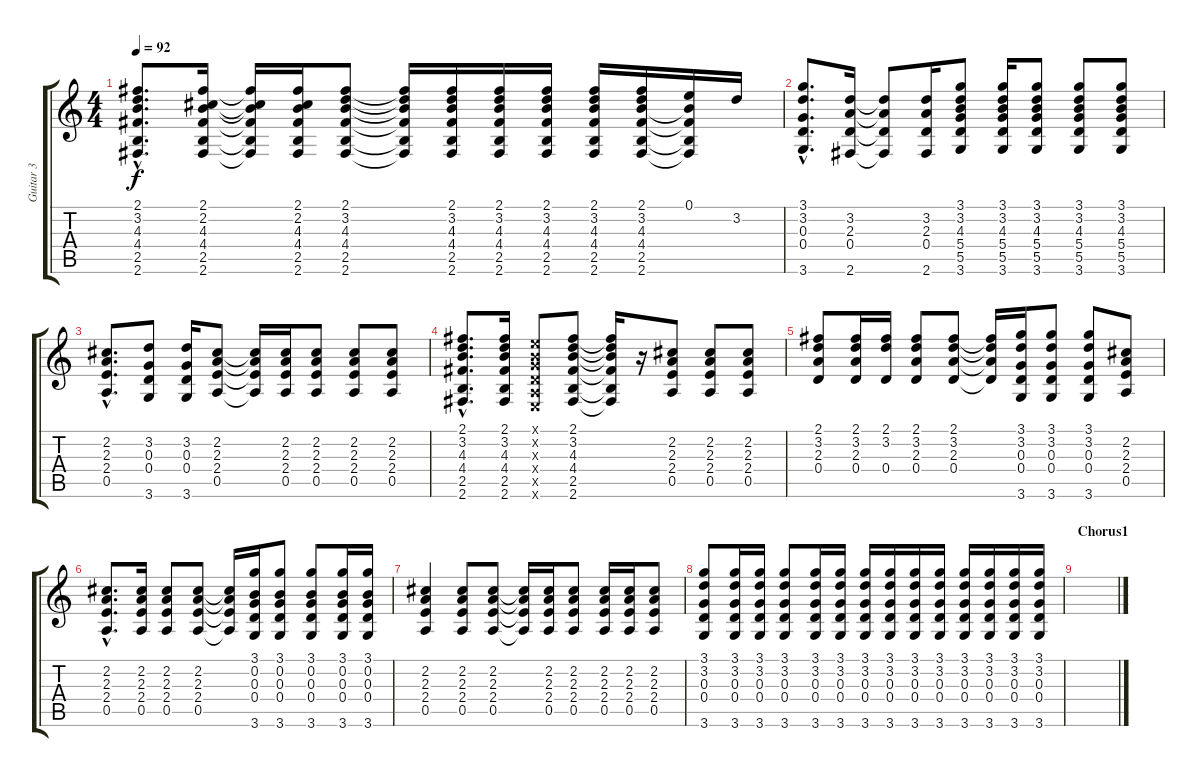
\track ("Guitar 3" "Guitar 3") {instrument acousticguitarnylon}
\staff {score tabs}
\tuning (E4 B3 G3 D3 A2 E2) {hide}
\ts (4 4)
\tempo 92
\clef g2
\ks c
(2.1{hac} 3.2{hac} 4.3{hac} 4.4{hac} 2.5{hac} 2.6{hac}).8{d dy f} (2.1 2.2 4.3 4.4 2.5 2.6).16 (2.1{t} 2.2{t} 4.3{t} 4.4{t} 2.5{t} 2.6{t}).16 (2.1 2.2 4.3 4.4 2.5 2.6).16 (2.1 3.2 4.3 4.4 2.5 2.6).8 (2.1{t} 3.2{t} 4.3{t} 4.4{t} 2.5{t} 2.6{t}).16 (2.1 3.2 4.3 4.4 2.5 2.6).16 (2.1 3.2 4.3 4.4 2.5 2.6).16 (2.1 3.2 4.3 4.4 2.5 2.6).16 (2.1 3.2 4.3 4.4 2.5 2.6).16 (2.1 3.2 4.3 4.4 2.5 2.6).16 (0.1 4.3{t} 4.4{t} 2.5{t} 2.6{t}).16 3.2.16 |
(3.1{hac} 3.2{hac} 0.3{hac} 0.4{hac} 3.6{hac}).8{d} (3.2 2.3 0.4 2.6).16 (3.2{t} 2.3{t} 0.4{t} 2.6{t}).8 (3.2 2.3 0.4 2.6).16 (3.1 3.2 4.3 5.4 5.5 3.6).8 (3.1 3.2 4.3 5.4 5.5 3.6).16 (3.1 3.2 4.3 5.4 5.5 3.6).8 (3.1 3.2 4.3 5.4 5.5 3.6).8 (3.1 3.2 4.3 5.4 5.5 3.6).8 |
(2.2{hac} 2.3{hac} 2.4{hac} 0.5{hac}).8{d} (3.2 0.3 0.4 3.6).8 (3.2 0.3 0.4 3.6).16 (2.2 2.3 2.4 0.5).8 (2.2{t} 2.3{t} 2.4{t} 0.5{t}).16 (2.2 2.3 2.4 0.5).16 (2.2 2.3 2.4 0.5).8 (2.2 2.3 2.4 0.5).8 (2.2 2.3 2.4 0.5).8 |
(2.1{hac} 3.2{hac} 4.3{hac} 4.4{hac} 2.5{hac} 2.6{hac}).8{d} (2.1 3.2 4.3 4.4 2.5 2.6).16 (0.1{x} 0.2{x} 0.3{x} 0.4{x} 0.5{x} 0.6{x}).8 (2.1 3.2 4.3 4.4 2.5 2.6).8 (2.1{t} 3.2{t} 4.3{t} 4.4{t} 2.5{t} 2.6{t}).16 r.16 (2.2 2.3 2.4 0.5).8 (2.2 2.3 2.4 0.5).8 (2.2 2.3 2.4 0.5).8 |
(2.1 3.2 2.3 0.4).8 (2.1 3.2 2.3 0.4).16 (2.1 3.2 0.4).16 (2.1 3.2 2.3 0.4).8 (2.1 3.2 2.3 0.4).8 (2.1{t} 3.2{t} 2.3{t} 0.4{t}).16 (3.1 3.2 0.3 0.4 3.6).16 (3.1 3.2 0.3 0.4 3.6).8 (3.1 3.2 0.3 0.4 3.6).8 (2.2 2.3 2.4 0.5).8 |
(2.2{hac} 2.3{hac} 2.4{hac} 0.5{hac}).8{d} (2.2 2.3 2.4 0.5).16 (2.2 2.3 2.4 0.5).8 (2.2 2.3 2.4 0.5).8 (2.2{t} 2.3{t} 2.4{t} 0.5{t}).16 (3.1 0.2 0.3 0.4 3.6).16 (3.1 0.2 0.3 0.4 3.6).8 (3.1 0.2 0.3 0.4 3.6).8 (3.1 0.2 0.3 0.4 3.6).16 (3.1 0.2 0.3 0.4 3.6).16 |
(2.2 2.3 2.4 0.5).4 (2.2 2.3 2.4 0.5).8 (2.2 2.3 2.4 0.5).8 (2.2{t} 2.3{t} 2.4{t} 0.5{t}).16 (2.2 2.3 2.4 0.5).16 (2.2 2.3 2.4 0.5).8 (2.2 2.3 2.4 0.5).16 (2.2 2.3 2.4 0.5).16 (2.2 2.3 2.4 0.5).8 |
(3.1 3.2 0.3 0.4 3.6).8 (3.1 3.2 0.3 0.4 3.6).16 (3.1 3.2 0.3 0.4 3.6).16 (3.1 3.2 0.3 0.4 3.6).8 (3.1 3.2 0.3 0.4 3.6).16 (3.1 3.2 0.3 0.4 3.6).16 (3.1 3.2 0.3 0.4 3.6).16 (3.1 3.2 0.3 0.4 3.6).16 (3.1 3.2 0.3 0.4 3.6).16 (3.1 3.2 0.3 0.4 3.6).16 (3.1 3.2 0.3 0.4 3.6).16 (3.1 3.2 0.3 0.4 3.6).16 (3.1 3.2 0.3 0.4 3.6).16 (3.1 3.2 0.3 0.4 3.6).16 |
\section ("" "Chorus1")
